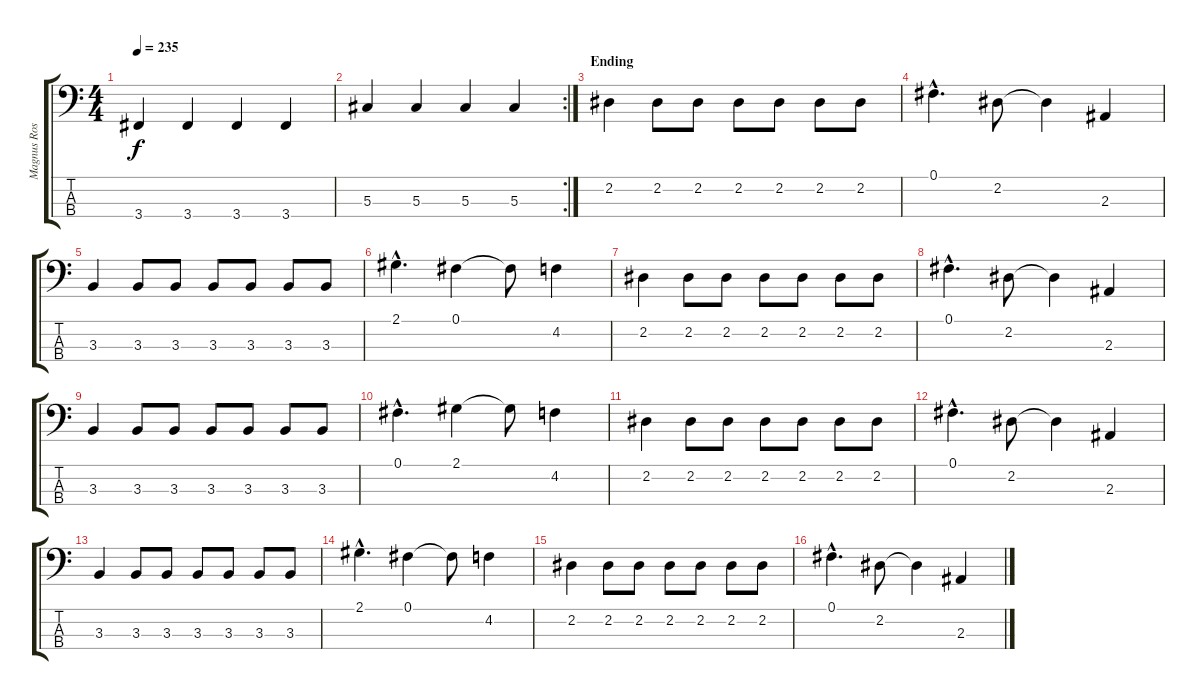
\track ("Magnus Rossen" "Magnus Ros") {instrument electricbassfinger}
\staff {score tabs}
\tuning (Gb2 Db2 Ab1 Eb1) {hide}
\ts (4 4)
\tempo 235
\clef f4
\ks c
3.4.4{dy f} 3.4.4 3.4.4 3.4.4 |
\rc 2
5.3.4 5.3.4 5.3.4 5.3.4 |
\section ("" "Ending")
2.2.4 2.2.8 2.2.8 2.2.8 2.2.8 2.2.8 2.2.8 |
0.1{hac}.4{d} 2.2.8 2.2{t}.4 2.3.4 |
3.3.4 3.3.8 3.3.8 3.3.8 3.3.8 3.3.8 3.3.8 |
2.1{hac}.4{d} 0.1.4 0.1{t}.8 4.2.4 |
2.2.4 2.2.8 2.2.8 2.2.8 2.2.8 2.2.8 2.2.8 |
0.1{hac}.4{d} 2.2.8 2.2{t}.4 2.3.4 |
3.3.4 3.3.8 3.3.8 3.3.8 3.3.8 3.3.8 3.3.8 |
0.1{hac}.4{d} 2.1.4 2.1{t}.8 4.2.4 |
2.2.4 2.2.8 2.2.8 2.2.8 2.2.8 2.2.8 2.2.8 |
0.1{hac}.4{d} 2.2.8 2.2{t}.4 2.3.4 |
3.3.4 3.3.8 3.3.8 3.3.8 3.3.8 3.3.8 3.3.8 |
2.1{hac}.4{d} 0.1.4 0.1{t}.8 4.2.4 |
2.2.4 2.2.8 2.2.8 2.2.8 2.2.8 2.2.8 2.2.8 |
0.1{hac}.4{d} 2.2.8 2.2{t}.4 2.3.4
